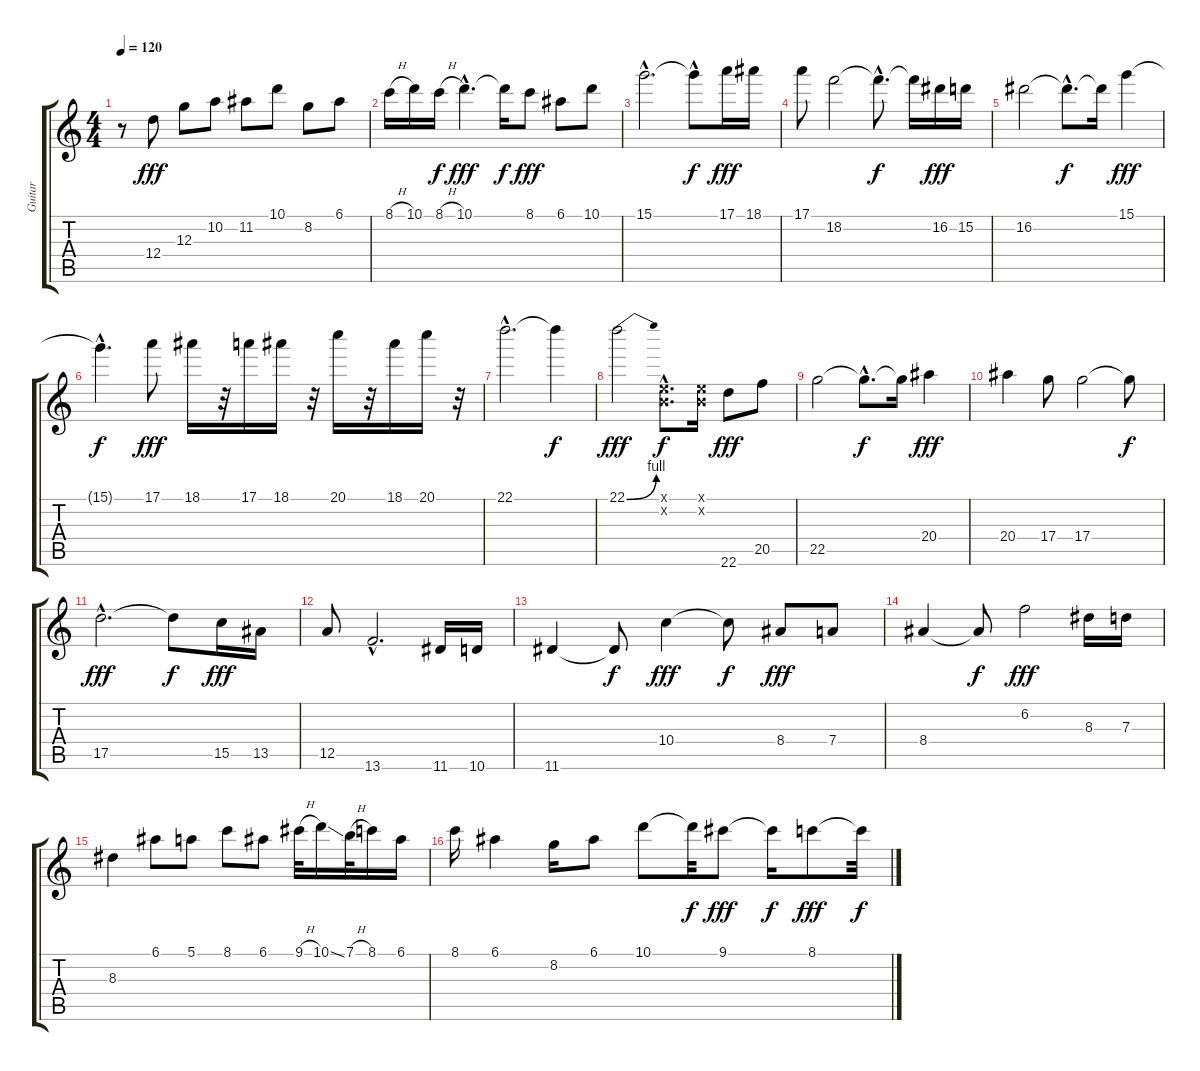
\track ("Guitar" "Guitar") {instrument distortionguitar}
\staff {score tabs}
\tuning (E4 B3 G3 D3 A2 E2) {hide}
\ts (4 4)
\tempo 120
\clef g2
\ks c
r.8{dy f} 12.4.8{dy fff} 12.3.8 10.2.8 11.2.8 10.1.8 8.2.8 6.1.8 |
8.1{h}.16 10.1.16 8.1{h}.16{dy f} 10.1{hac}.4{d dy fff} 10.1{t}.16{dy f} 8.1.8{dy fff} 6.1.8 10.1.8 |
15.1{hac}.2{d} 15.1{hac t}.8{dy f} 17.1.16{dy fff} 18.1.16 |
17.1.8 18.2.2 18.2{hac t}.8{d dy f} 18.2{t}.16 16.2.16{dy fff} 15.2.16 |
16.2.2 16.2{hac t}.8{d dy f} 16.2{t}.16 15.1.4{dy fff} |
15.1{hac t}.4{d dy f} 17.1.8{dy fff} 18.1.16 r.32 17.1.16 18.1.16 r.32 20.1.16 r.32 18.1.16 20.1.16 r.32 |
22.1{hac}.2{d} 22.1{t}.4{dy f} |
22.1{be (bend 0 0 60 4)}.2{dy fff} (0.1{hac x} 0.2{hac x}).8{d dy f} (0.1{x} 0.2{x}).16 22.6.8{dy fff} 20.5.8 |
22.5.2 22.5{hac t}.8{d dy f} 22.5{t}.16 20.4.4{dy fff} |
20.4.4 17.4.8 17.4.2 17.4{t}.8{dy f} |
17.5{hac}.2{d dy fff} 17.5{t}.8{dy f} 15.5.16{dy fff} 13.5.16 |
12.5.8 13.6{hac}.2{d} 11.6.16 10.6.16 |
11.6.4 11.6{t}.8{dy f} 10.4.4{dy fff} 10.4{t}.8{dy f} 8.4.8{dy fff} 7.4.8 |
8.4.4 8.4{t}.8{dy f} 6.2.2{dy fff} 8.3.16 7.3.16 |
8.3.4 6.1.8 5.1.8 8.1.8 6.1.8 9.1{h}.32 10.1{ss}.16 7.1{h}.32 8.1.16 6.1.16 |
8.1.16 6.1.4 8.2.16 6.1.8 10.1.8 10.1{t}.32{dy f} 9.1.8{dy fff} 9.1{t}.16{dy f} 8.1.8{dy fff} 8.1{t}.32{dy f}
